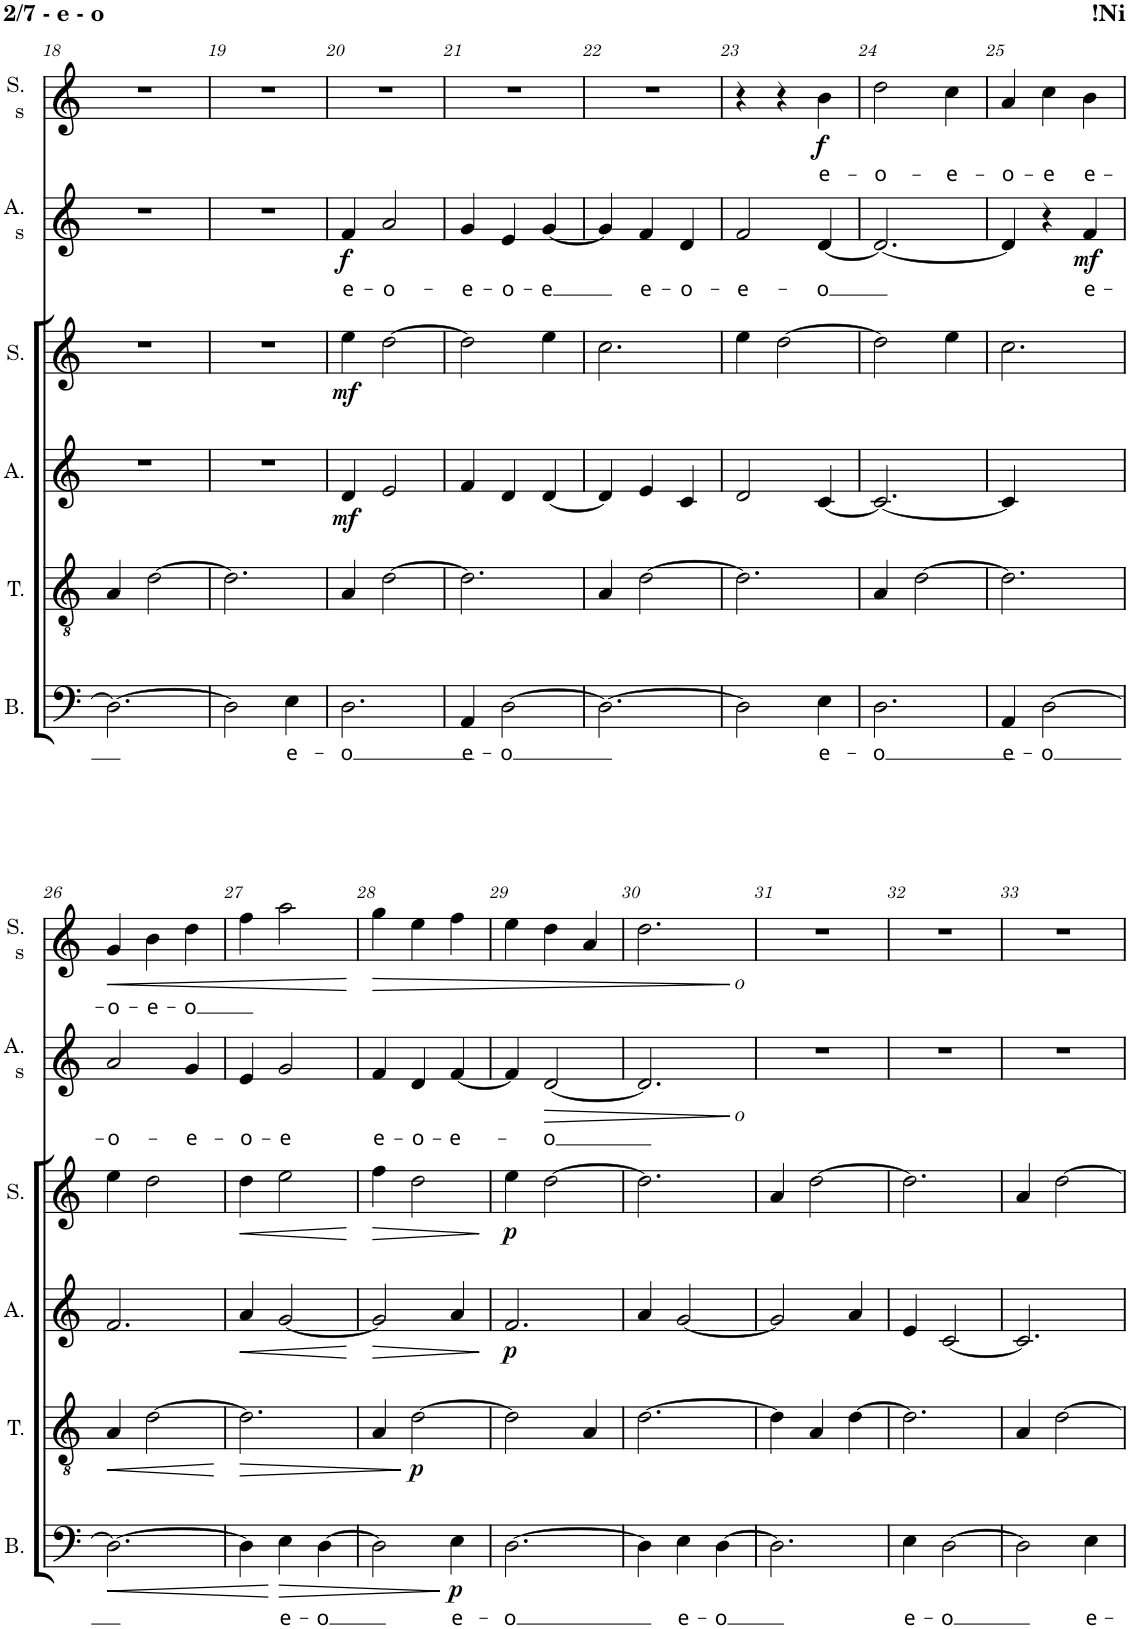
**kern	**text	**dynam	**kern	**dynam	**kern	**dynam	**kern	**dynam	**kern	**text	**dynam	**kern	**text	**dynam
*part6	*part6	*part6	*part5	*part5	*part4	*part4	*part3	*part3	*part2	*part2	*part2	*part1	*part1	*part1
*staff6	*staff6	*staff6	*staff5	*staff5	*staff4	*staff4	*staff3	*staff3	*staff2	*staff2	*staff2	*staff1	*staff1	*staff1
*I"Bass	*	*	*I"Tenor	*	*I"Alto	*	*I"Soprano	*	*I"Alto S	*	*	*I"Soprano S	*	*
*I'B.	*	*	*I'T.	*	*I'A.	*	*I'S.	*	*I'A. s	*	*	*I'S. s	*	*
!!LO:PB:g=z
*clefF4	*	*	*clefGv2	*	*clefG2	*	*clefG2	*	*clefG2	*	*	*clefG2	*	*
*k[]	*	*	*k[]	*	*k[]	*	*k[]	*	*k[]	*	*	*k[]	*	*
*M3/4	*	*	*M3/4	*	*M3/4	*	*M3/4	*	*M3/4	*	*	*M3/4	*	*
=18	=18	=18	=18	=18	=18	=18	=18	=18	=18	=18	=18	=18	=18	=18
2.D\_	.	.	4A/	.	2.r	.	2.r	.	2.r	.	.	2.r	.	.
.	.	.	[2d\	.	.	.	.	.	.	.	.	.	.	.
=19	=19	=19	=19	=19	=19	=19	=19	=19	=19	=19	=19	=19	=19	=19
2D\]	.	.	2.d\]	.	2.r	.	2.r	.	2.r	.	.	2.r	.	.
!	!LO:LY:b	!	!	!	!	!	!	!	!	!	!	!	!	!
4E\	e-	.	.	.	.	.	.	.	.	.	.	.	.	.
=20	=20	=20	=20	=20	=20	=20	=20	=20	=20	=20	=20	=20	=20	=20
!	!LO:LY:b	!	!	!	!	!LO:DY:b	!	!LO:DY:b	!	!LO:LY:b	!LO:DY:b	!	!	!
2.D\	-o	.	4A/	.	4d/	mf	4ee\	mf	4f/	e-	f	2.r	.	.
!	!	!	!	!	!	!	!	!	!	!LO:LY:b	!	!	!	!
.	.	.	[2d\	.	2e/	.	[2dd\	.	2a/	-o-	.	.	.	.
=21	=21	=21	=21	=21	=21	=21	=21	=21	=21	=21	=21	=21	=21	=21
!	!LO:LY:b	!	!	!	!	!	!	!	!	!LO:LY:b	!	!	!	!
4AA/	e-	.	2.d\]	.	4f/	.	2dd\]	.	4g/	-e-	.	2.r	.	.
!	!LO:LY:b	!	!	!	!	!	!	!	!	!LO:LY:b	!	!	!	!
[2D\	-o	.	.	.	4d/	.	.	.	4e/	-o-	.	.	.	.
!	!	!	!	!	!	!	!	!	!	!LO:LY:b	!	!	!	!
.	.	.	.	.	[4d/	.	4ee\	.	[4g/	-e	.	.	.	.
=22	=22	=22	=22	=22	=22	=22	=22	=22	=22	=22	=22	=22	=22	=22
2.D\_	.	.	4A/	.	4d/]	.	2.cc\	.	4g/]	.	.	2.r	.	.
!	!	!	!	!	!	!	!	!	!	!LO:LY:b	!	!	!	!
.	.	.	[2d\	.	4e/	.	.	.	4f/	e-	.	.	.	.
!	!	!	!	!	!	!	!	!	!	!LO:LY:b	!	!	!	!
.	.	.	.	.	4c/	.	.	.	4d/	-o-	.	.	.	.
=23	=23	=23	=23	=23	=23	=23	=23	=23	=23	=23	=23	=23	=23	=23
!	!	!	!	!	!	!	!	!	!	!LO:LY:b	!	!	!	!
2D\]	.	.	2.d\]	.	2d/	.	4ee\	.	2f/	-e-	.	4r	.	.
.	.	.	.	.	.	.	[2dd\	.	.	.	.	4r	.	.
!	!LO:LY:b	!	!	!	!	!	!	!	!	!LO:LY:b	!	!	!LO:LY:b	!LO:DY:b
4E\	e-	.	.	.	[4c/	.	.	.	[4d/	-o	.	4b\	e-	f
=24	=24	=24	=24	=24	=24	=24	=24	=24	=24	=24	=24	=24	=24	=24
!	!LO:LY:b	!	!	!	!	!	!	!	!	!	!	!	!LO:LY:b	!
2.D\	-o	.	4A/	.	2.c/_	.	2dd\]	.	2.d/_	.	.	2dd\	-o-	.
.	.	.	[2d\	.	.	.	.	.	.	.	.	.	.	.
!	!	!	!	!	!	!	!	!	!	!	!	!	!LO:LY:b	!
.	.	.	.	.	.	.	4ee\	.	.	.	.	4cc\	-e-	.
=25	=25	=25	=25	=25	=25	=25	=25	=25	=25	=25	=25	=25	=25	=25
!	!LO:LY:b	!	!	!	!	!	!	!	!	!	!	!	!LO:LY:b	!
4AA/	e-	.	2.d\]	.	4c/]	.	2.cc\	.	4d/]	.	.	4a/	-o-	.
!	!LO:LY:b	!	!	!	!	!	!	!	!	!	!	!	!LO:LY:b	!
[2D\	-o	.	.	.	4ryy	.	.	.	4r	.	.	4cc\	-e	.
!	!	!	!	!	!	!	!	!	!	!LO:LY:b	!LO:DY:b	!	!LO:LY:b	!
.	.	.	.	.	4ryy	.	.	.	4f/	e-	mf	4b\	e-	.
!!LO:LB:g=z
=26	=26	=26	=26	=26	=26	=26	=26	=26	=26	=26	=26	=26	=26	=26
!	!	!LO:HP:b	!	!LO:HP:b	!	!	!	!	!	!LO:LY:b	!	!	!LO:LY:b	!LO:HP:b
2.D\_	.	<	4A/	<	2.f/	.	4ee\	.	2a/	-o-	.	4g/	-o-	<
!	!	!	!	!	!	!	!	!	!	!	!	!	!LO:LY:b	!
.	.	.	[2d\	.	.	.	2dd\	.	.	.	.	4b\	-e-	.
!	!	!	!	!	!	!	!	!	!	!LO:LY:b	!	!	!LO:LY:b	!
.	.	.	.	.	.	.	.	.	4g/	-e-	.	4dd\	-o	.
.	.	.	.	[	.	.	.	.	.	.	.	.	.	.
=27	=27	=27	=27	=27	=27	=27	=27	=27	=27	=27	=27	=27	=27	=27
!	!	!	!	!LO:HP:b	!	!LO:HP:b	!	!LO:HP:b	!	!LO:LY:b	!	!	!	!
4D\]	.	.	2.d\]	>	4a/	<	4dd\	<	4e/	-o-	.	4ff\	.	.
!	!LO:LY:b	!LO:HP:n=1:b	!	!	!	!	!	!	!	!LO:LY:b	!	!	!	!
4E\	e-	[ >	.	.	[2g/	.	2ee\	.	2g/	-e	.	2aa\	.	.
!	!LO:LY:b	!	!	!	!	!	!	!	!	!	!	!	!	!
[4D\	-o	.	.	.	.	.	.	.	.	.	.	.	.	.
.	.	.	.	.	.	[	.	[	.	.	.	.	.	[
=28	=28	=28	=28	=28	=28	=28	=28	=28	=28	=28	=28	=28	=28	=28
!	!	!	!	!	!	!LO:HP:b	!	!LO:HP:b	!	!LO:LY:b	!	!	!	!LO:HP:b
2D\]	.	.	4A/	.	2g/]	>	4ff\	>	4f/	-e-	.	4gg\	.	>
!	!	!	!	!LO:DY:n=1:b	!	!	!	!	!	!LO:LY:b	!	!	!	!
.	.	.	[2d\	] p	.	.	2dd\	.	4d/	-o-	.	4ee\	.	.
!	!LO:LY:b	!LO:DY:n=1:b	!	!	!	!	!	!	!	!LO:LY:b	!	!	!	!
4E\	e-	] p	.	.	4a/	.	.	.	[4f/	-e-	.	4ff\	.	.
.	.	.	.	.	.	]	.	]	.	.	.	.	.	.
=29	=29	=29	=29	=29	=29	=29	=29	=29	=29	=29	=29	=29	=29	=29
!	!LO:LY:b	!	!	!	!	!LO:DY:b	!	!LO:DY:b	!	!	!	!	!	!
[2.D\	-o	.	2d\]	.	2.f/	p	4ee\	p	4f/]	.	.	4ee\	.	.
!	!	!	!	!	!	!	!	!	!	!LO:LY:b	!LO:HP:b	!	!	!
.	.	.	.	.	.	.	[2dd\	.	[2d/	-o	>	4dd\	.	.
.	.	.	4A/	.	.	.	.	.	.	.	.	4a/	.	.
=30	=30	=30	=30	=30	=30	=30	=30	=30	=30	=30	=30	=30	=30	=30
4D\]	.	.	[2.d\	.	4a/	.	2.dd\]	.	2.d/]	.	.	2.dd\	.	.
!	!LO:LY:b	!	!	!	!	!	!	!	!	!	!	!	!	!
4E\	e-	.	.	.	[2g/	.	.	.	.	.	.	.	.	.
!	!LO:LY:b	!	!	!	!	!	!	!	!	!	!	!	!	!
[4D\	-o	.	.	.	.	.	.	.	.	.	.	.	.	.
.	.	.	.	.	.	.	.	.	.	.	]	.	.	]
!	!	!	!	!	!	!	!	!	!	!	!	!LO:TX:b:i:t=o	!	!
!	!	!	!	!	!	!	!	!	!LO:TX:b:i:t=o	!	!	!	!	!
=31	=31	=31	=31	=31	=31	=31	=31	=31	=31	=31	=31	=31	=31	=31
2.D\]	.	.	4d\]	.	2g/]	.	4a/	.	2.r	.	.	2.r	.	.
.	.	.	4A/	.	.	.	[2dd\	.	.	.	.	.	.	.
.	.	.	[4d\	.	4a/	.	.	.	.	.	.	.	.	.
=32	=32	=32	=32	=32	=32	=32	=32	=32	=32	=32	=32	=32	=32	=32
!	!LO:LY:b	!	!	!	!	!	!	!	!	!	!	!	!	!
4E\	e-	.	2.d\]	.	4e/	.	2.dd\]	.	2.r	.	.	2.r	.	.
!	!LO:LY:b	!	!	!	!	!	!	!	!	!	!	!	!	!
[2D\	-o	.	.	.	[2c/	.	.	.	.	.	.	.	.	.
=33	=33	=33	=33	=33	=33	=33	=33	=33	=33	=33	=33	=33	=33	=33
2D\]	.	.	4A/	.	2.c/]	.	4a/	.	2.r	.	.	2.r	.	.
.	.	.	[2d\	.	.	.	[2dd\	.	.	.	.	.	.	.
!	!LO:LY:b	!	!	!	!	!	!	!	!	!	!	!	!	!
4E\	e-	.	.	.	.	.	.	.	.	.	.	.	.	.
=	=	=	=	=	=	=	=	=	=	=	=	=	=	=
*-	*-	*-	*-	*-	*-	*-	*-	*-	*-	*-	*-	*-	*-	*-
